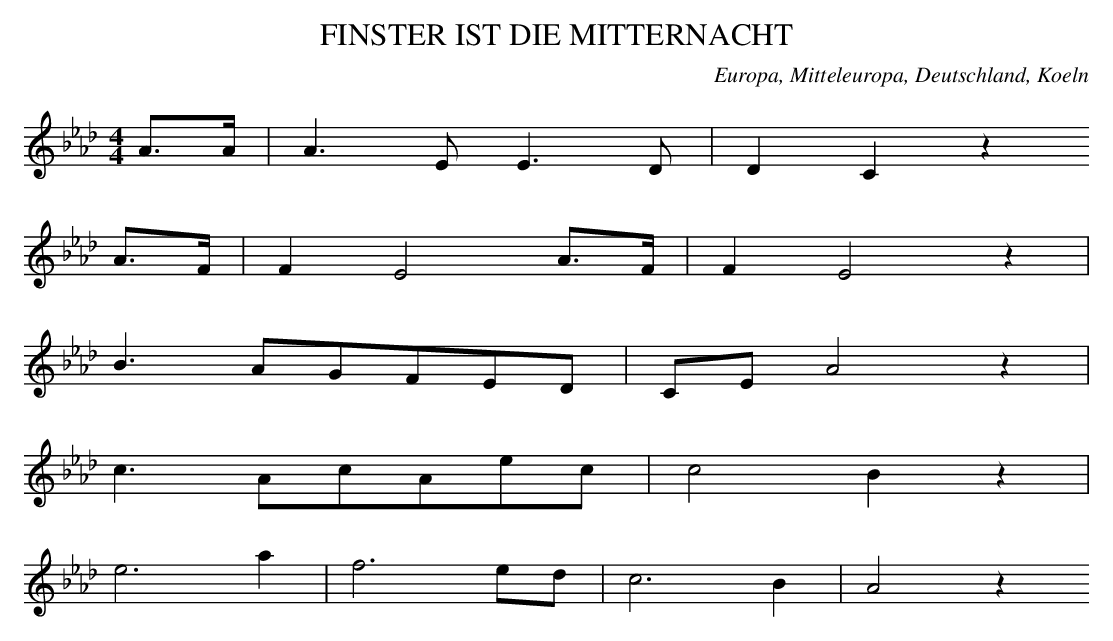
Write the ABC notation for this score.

X:1
T: FINSTER IST DIE MITTERNACHT
O: Europa, Mitteleuropa, Deutschland, Koeln
M: 4/4
L: 1/16
K: Ab
A3A | A6E2E6D2 | D4C4z4
A3F | F4E8A3F | F4E8z4 |
B6A2G2F2E2D2 | C2E2A8z4 |
c6A2c2A2e2c2 | c8B4z4 |
e12a4 | f12e2d2 | c12B4 | A8z4
